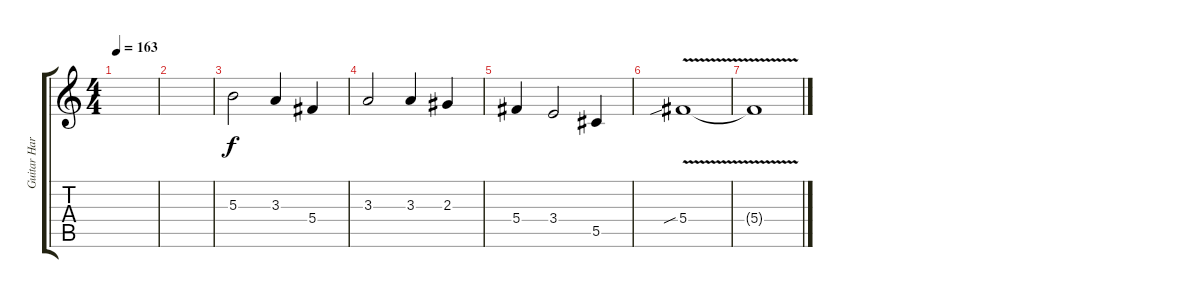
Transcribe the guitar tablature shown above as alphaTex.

\track ("Guitar Harmony" "Guitar Har") {instrument distortionguitar}
\staff {score tabs}
\tuning (Eb4 Bb3 Gb3 Db3 Ab2 Eb2) {hide}
\ts (4 4)
\tempo 163
\clef g2
\ks c
|
|
5.3.2 3.3.4 5.4.4 |
3.3.2 3.3.4 2.3.4 |
5.4.4 3.4.2 5.5.4 |
5.4{v sib}.1 |
5.4{v t}.1
